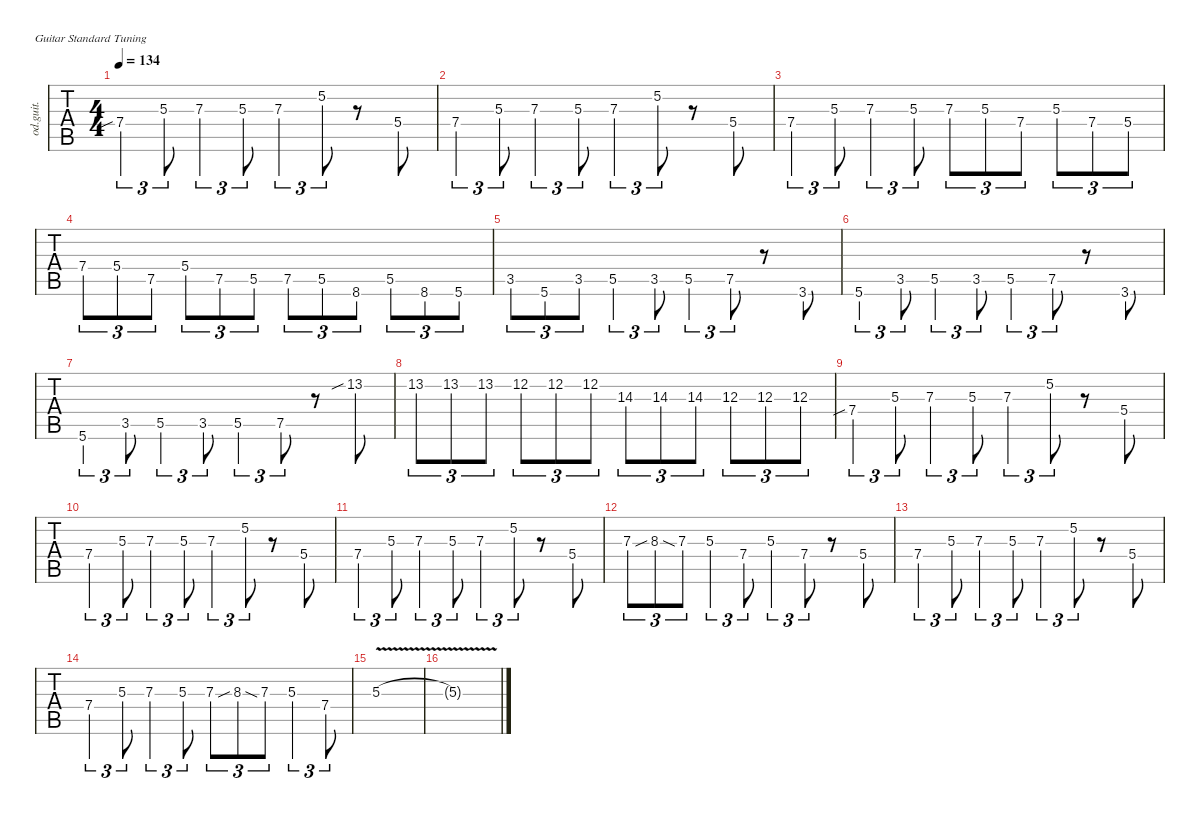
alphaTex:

\defaultSystemsLayout 4
\hideDynamics
\bracketExtendMode nobrackets
\track ("Overdriven Guitar" "od.guit.") {instrument overdrivenguitar}
\staff {tabs}
\tuning (E4 B3 G3 D3 A2 E2)
\ts (4 4)
\tempo 134
\clef g2
\ks c
7.4{sib}.4{tu (3 2) dy mf} 5.3.8{tu (3 2)} 7.3.4{tu (3 2)} 5.3.8{tu (3 2)} 7.3.4{tu (3 2)} 5.2.8{tu (3 2)} r.8 5.4.8 |
7.4.4{tu (3 2)} 5.3.8{tu (3 2)} 7.3.4{tu (3 2)} 5.3.8{tu (3 2)} 7.3.4{tu (3 2)} 5.2.8{tu (3 2)} r.8 5.4.8 |
7.4.4{tu (3 2)} 5.3.8{tu (3 2)} 7.3.4{tu (3 2)} 5.3.8{tu (3 2)} 7.3.8{tu (3 2)} 5.3.8{tu (3 2)} 7.4.8{tu (3 2)} 5.3.8{tu (3 2)} 7.4.8{tu (3 2)} 5.4.8{tu (3 2)} |
7.4.8{tu (3 2)} 5.4.8{tu (3 2)} 7.5.8{tu (3 2)} 5.4.8{tu (3 2)} 7.5.8{tu (3 2)} 5.5.8{tu (3 2)} 7.5.8{tu (3 2)} 5.5.8{tu (3 2)} 8.6.8{tu (3 2)} 5.5.8{tu (3 2)} 8.6.8{tu (3 2)} 5.6.8{tu (3 2)} |
3.5.8{tu (3 2)} 5.6.8{tu (3 2)} 3.5.8{tu (3 2)} 5.5.4{tu (3 2)} 3.5.8{tu (3 2)} 5.5.4{tu (3 2)} 7.5.8{tu (3 2)} r.8 3.6.8 |
5.6.4{tu (3 2)} 3.5.8{tu (3 2)} 5.5.4{tu (3 2)} 3.5.8{tu (3 2)} 5.5.4{tu (3 2)} 7.5.8{tu (3 2)} r.8 3.6.8 |
5.6.4{tu (3 2)} 3.5.8{tu (3 2)} 5.5.4{tu (3 2)} 3.5.8{tu (3 2)} 5.5.4{tu (3 2)} 7.5.8{tu (3 2)} r.8 13.2{sib}.8 |
13.2.8{tu (3 2)} 13.2.8{tu (3 2)} 13.2.8{tu (3 2)} 12.2.8{tu (3 2)} 12.2.8{tu (3 2)} 12.2.8{tu (3 2)} 14.3.8{tu (3 2)} 14.3.8{tu (3 2)} 14.3.8{tu (3 2)} 12.3.8{tu (3 2)} 12.3.8{tu (3 2)} 12.3.8{tu (3 2)} |
7.4{sib}.4{tu (3 2)} 5.3.8{tu (3 2)} 7.3.4{tu (3 2)} 5.3.8{tu (3 2)} 7.3.4{tu (3 2)} 5.2.8{tu (3 2)} r.8 5.4.8 |
7.4.4{tu (3 2)} 5.3.8{tu (3 2)} 7.3.4{tu (3 2)} 5.3.8{tu (3 2)} 7.3.4{tu (3 2)} 5.2.8{tu (3 2)} r.8 5.4.8 |
7.4.4{tu (3 2)} 5.3.8{tu (3 2)} 7.3.4{tu (3 2)} 5.3.8{tu (3 2)} 7.3.4{tu (3 2)} 5.2.8{tu (3 2)} r.8 5.4.8 |
7.3.8{tu (3 2)} 8.3{sib acc #}.8{tu (3 2)} 7.3{sia}.8{tu (3 2)} 5.3.4{tu (3 2)} 7.4.8{tu (3 2)} 5.3.4{tu (3 2)} 7.4.8{tu (3 2)} r.8 5.4.8 |
7.4.4{tu (3 2)} 5.3.8{tu (3 2)} 7.3.4{tu (3 2)} 5.3.8{tu (3 2)} 7.3.4{tu (3 2)} 5.2.8{tu (3 2)} r.8 5.4.8 |
7.4.4{tu (3 2)} 5.3.8{tu (3 2)} 7.3.4{tu (3 2)} 5.3.8{tu (3 2)} 7.3.8{tu (3 2)} 8.3{sib acc #}.8{tu (3 2)} 7.3{sia}.8{tu (3 2)} 5.3.4{tu (3 2)} 7.4.8{tu (3 2)} |
5.3{v}.1 |
5.3{v t}.1
